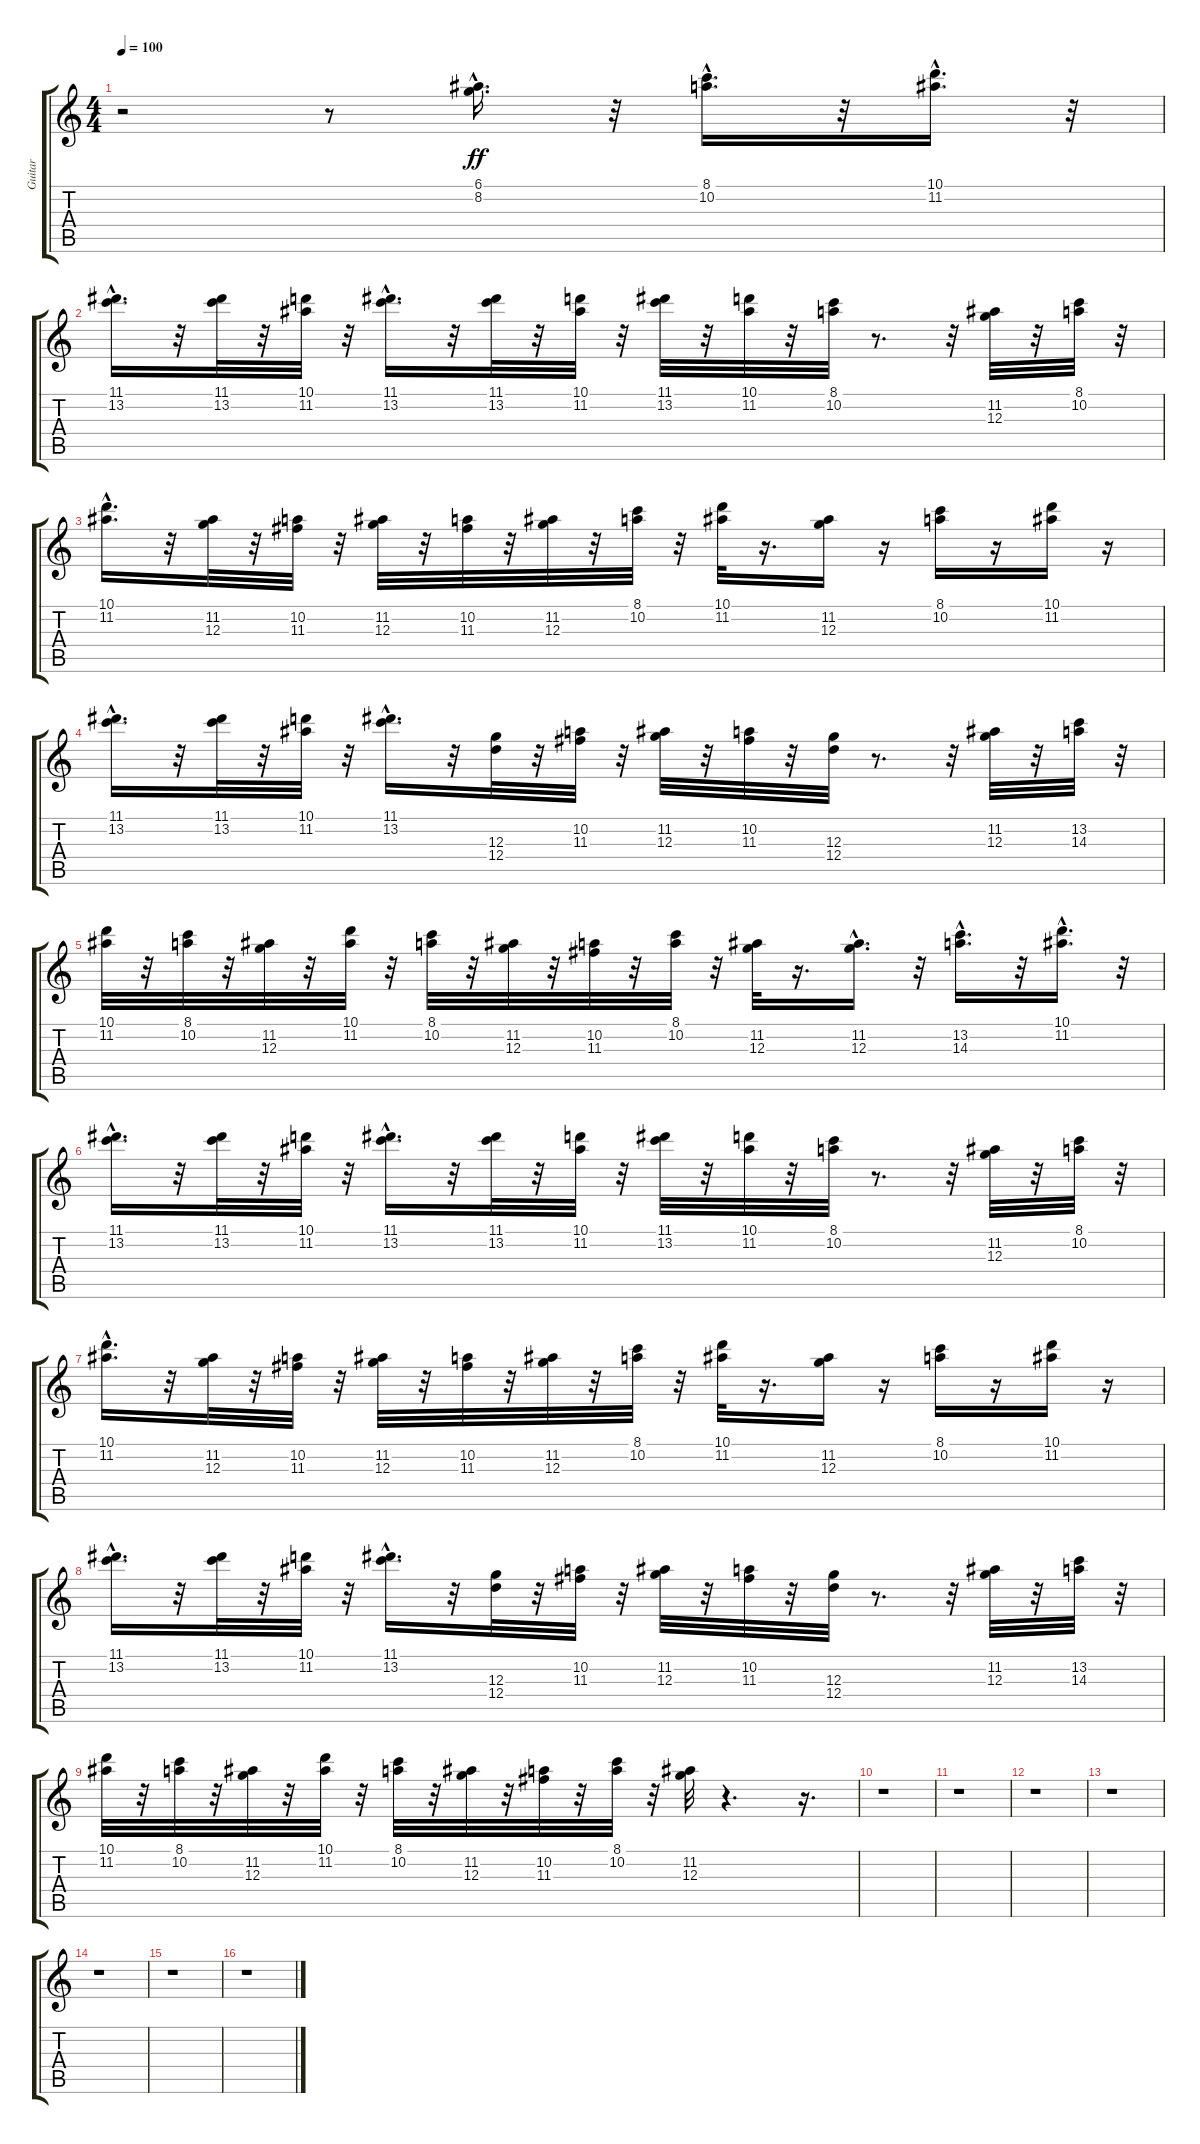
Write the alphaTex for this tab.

\track ("Guitar" "Guitar") {instrument acousticguitarsteel}
\staff {score tabs}
\tuning (E4 B3 G3 D3 A2 E2) {hide}
\ts (4 4)
\tempo 100
\clef g2
\ks c
r.2{dy ff instrument acousticguitarsteel} r.8 (6.1{hac} 8.2{hac}).16{d} r.32 (8.1{hac} 10.2{hac}).16{d} r.32 (10.1{hac} 11.2{hac}).16{d} r.32 |
(11.1{hac} 13.2{hac}).16{d} r.32 (11.1 13.2).32 r.32 (10.1 11.2).32 r.32 (11.1{hac} 13.2{hac}).16{d} r.32 (11.1 13.2).32 r.32 (10.1 11.2).32 r.32 (11.1 13.2).32 r.32 (10.1 11.2).32 r.32 (8.1 10.2).32 r.8{d} r.32 (11.2 12.3).32 r.32 (8.1 10.2).32 r.32 |
(10.1{hac} 11.2{hac}).16{d} r.32 (11.2 12.3).32 r.32 (10.2 11.3).32 r.32 (11.2 12.3).32 r.32 (10.2 11.3).32 r.32 (11.2 12.3).32 r.32 (8.1 10.2).32 r.32 (10.1 11.2).32 r.16{d} (11.2 12.3).16 r.16 (8.1 10.2).16 r.16 (10.1 11.2).16 r.16 |
(11.1{hac} 13.2{hac}).16{d} r.32 (11.1 13.2).32 r.32 (10.1 11.2).32 r.32 (11.1{hac} 13.2{hac}).16{d} r.32 (12.3 12.4).32 r.32 (10.2 11.3).32 r.32 (11.2 12.3).32 r.32 (10.2 11.3).32 r.32 (12.3 12.4).32 r.8{d} r.32 (11.2 12.3).32 r.32 (13.2 14.3).32 r.32 |
(10.1 11.2).32 r.32 (8.1 10.2).32 r.32 (11.2 12.3).32 r.32 (10.1 11.2).32 r.32 (8.1 10.2).32 r.32 (11.2 12.3).32 r.32 (10.2 11.3).32 r.32 (8.1 10.2).32 r.32 (11.2 12.3).32 r.16{d} (11.2{hac} 12.3{hac}).16{d} r.32 (13.2{hac} 14.3{hac}).16{d} r.32 (10.1{hac} 11.2{hac}).16{d} r.32 |
(11.1{hac} 13.2{hac}).16{d} r.32 (11.1 13.2).32 r.32 (10.1 11.2).32 r.32 (11.1{hac} 13.2{hac}).16{d} r.32 (11.1 13.2).32 r.32 (10.1 11.2).32 r.32 (11.1 13.2).32 r.32 (10.1 11.2).32 r.32 (8.1 10.2).32 r.8{d} r.32 (11.2 12.3).32 r.32 (8.1 10.2).32 r.32 |
(10.1{hac} 11.2{hac}).16{d} r.32 (11.2 12.3).32 r.32 (10.2 11.3).32 r.32 (11.2 12.3).32 r.32 (10.2 11.3).32 r.32 (11.2 12.3).32 r.32 (8.1 10.2).32 r.32 (10.1 11.2).32 r.16{d} (11.2 12.3).16 r.16 (8.1 10.2).16 r.16 (10.1 11.2).16 r.16 |
(11.1{hac} 13.2{hac}).16{d} r.32 (11.1 13.2).32 r.32 (10.1 11.2).32 r.32 (11.1{hac} 13.2{hac}).16{d} r.32 (12.3 12.4).32 r.32 (10.2 11.3).32 r.32 (11.2 12.3).32 r.32 (10.2 11.3).32 r.32 (12.3 12.4).32 r.8{d} r.32 (11.2 12.3).32 r.32 (13.2 14.3).32 r.32 |
(10.1 11.2).32 r.32 (8.1 10.2).32 r.32 (11.2 12.3).32 r.32 (10.1 11.2).32 r.32 (8.1 10.2).32 r.32 (11.2 12.3).32 r.32 (10.2 11.3).32 r.32 (8.1 10.2).32 r.32 (11.2 12.3).32 r.4{d} r.16{d} |
r.1 |
r.1 |
r.1 |
r.1 |
r.1 |
r.1 |
r.1
